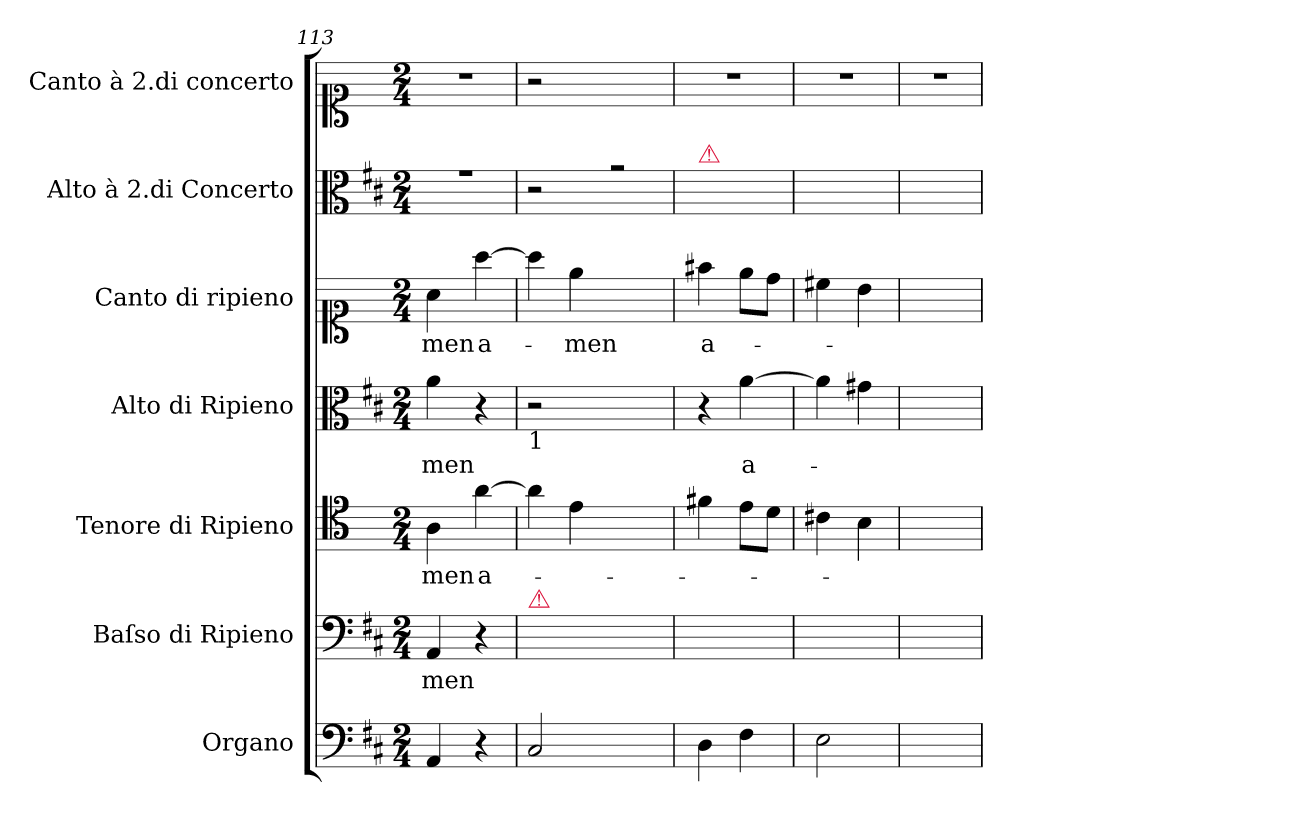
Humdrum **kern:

**kern	**kern	**text	**kern	**text	**kern	**text	**kern	**text	**kern	**kern
*part7	*part6	*part6	*part5	*part5	*part4	*part4	*part3	*part3	*part2	*part1
*staff7	*staff6	*staff6	*staff5	*staff5	*staff4	*staff4	*staff3	*staff3	*staff2	*staff1
*I"Organo	*I"Baſso di Ripieno	*	*I"Tenore di Ripieno	*	*I"Alto di Ripieno	*	*I"Canto di ripieno	*	*I"Alto à 2.di Concerto	*I"Canto à 2.di concerto
*I'org	*I'B rip	*	*I'T rip	*	*I'A rip	*	*	*	*I'A conc	*
*clefF4	*clefF4	*	*clefC4	*	*clefC3	*	*clefC1	*	*clefC3	*clefC1
*k[f#c#]	*k[f#c#]	*	*k[]	*	*k[f#c#]	*	*k[]	*	*k[f#c#]	*k[]
*M2/4	*M2/4	*	*M2/4	*	*M2/4	*	*M2/4	*	*M2/4	*M2/4
=113	=113	=113	=113	=113	=113	=113	=113	=113	=113	=113
!	!	!	!	!	!	!	!	!	!	!LO:N:vis=1
4AA/	4AA/	-men	4A\	-men	4a\	-men	4a\	-men	2rg	2r
4r	4r	.	[4a\	a-	4r	.	[4aa\	a-	.	.
=114	=114	=114	=114	=114	=114	=114	=114	=114	=114	=114
!	!	!	!	!	!LO:TX:b:t=1	!	!	!	!	!
!	!LO:TX:a:color=crimson:t=⚠	!	!	!	!	!	!	!	!	!
2C#/	2ryy	.	4a\]	.	2r	.	4aa\]	.	2r	2r
.	.	.	4e\	.	.	.	4ee\	-men	.	.
2ryy	2ryy	.	2ryy	.	2ryy	.	2ryy	.	2rg	2ryy
=115	=115	=115	=115	=115	=115	=115	=115	=115	=115	=115
!	!	!	!	!	!	!	!	!	!LO:TX:a:color=crimson:t=⚠	!
4D\	2ryy	.	4f#\	.	4r	.	4ff#\	a-	2ryy	2r
4F#\	.	.	8e\L	.	[4a\	a-	8ee\L	.	.	.
.	.	.	8d\J	.	.	.	8dd\J	.	.	.
=116	=116	=116	=116	=116	=116	=116	=116	=116	=116	=116
2E\	2ryy	.	4c#\	.	4a\]	.	4cc#\	.	2ryy	2r
.	.	.	4B\	.	4g#X\	.	4b\	.	.	.
=117	=117	=117	=117	=117	=117	=117	=117	=117	=117	=117
2ryy	2ryy	.	2ryy	.	2ryy	.	2ryy	.	2ryy	2r
=	=	=	=	=	=	=	=	=	=	=
*-	*-	*-	*-	*-	*-	*-	*-	*-	*-	*-
